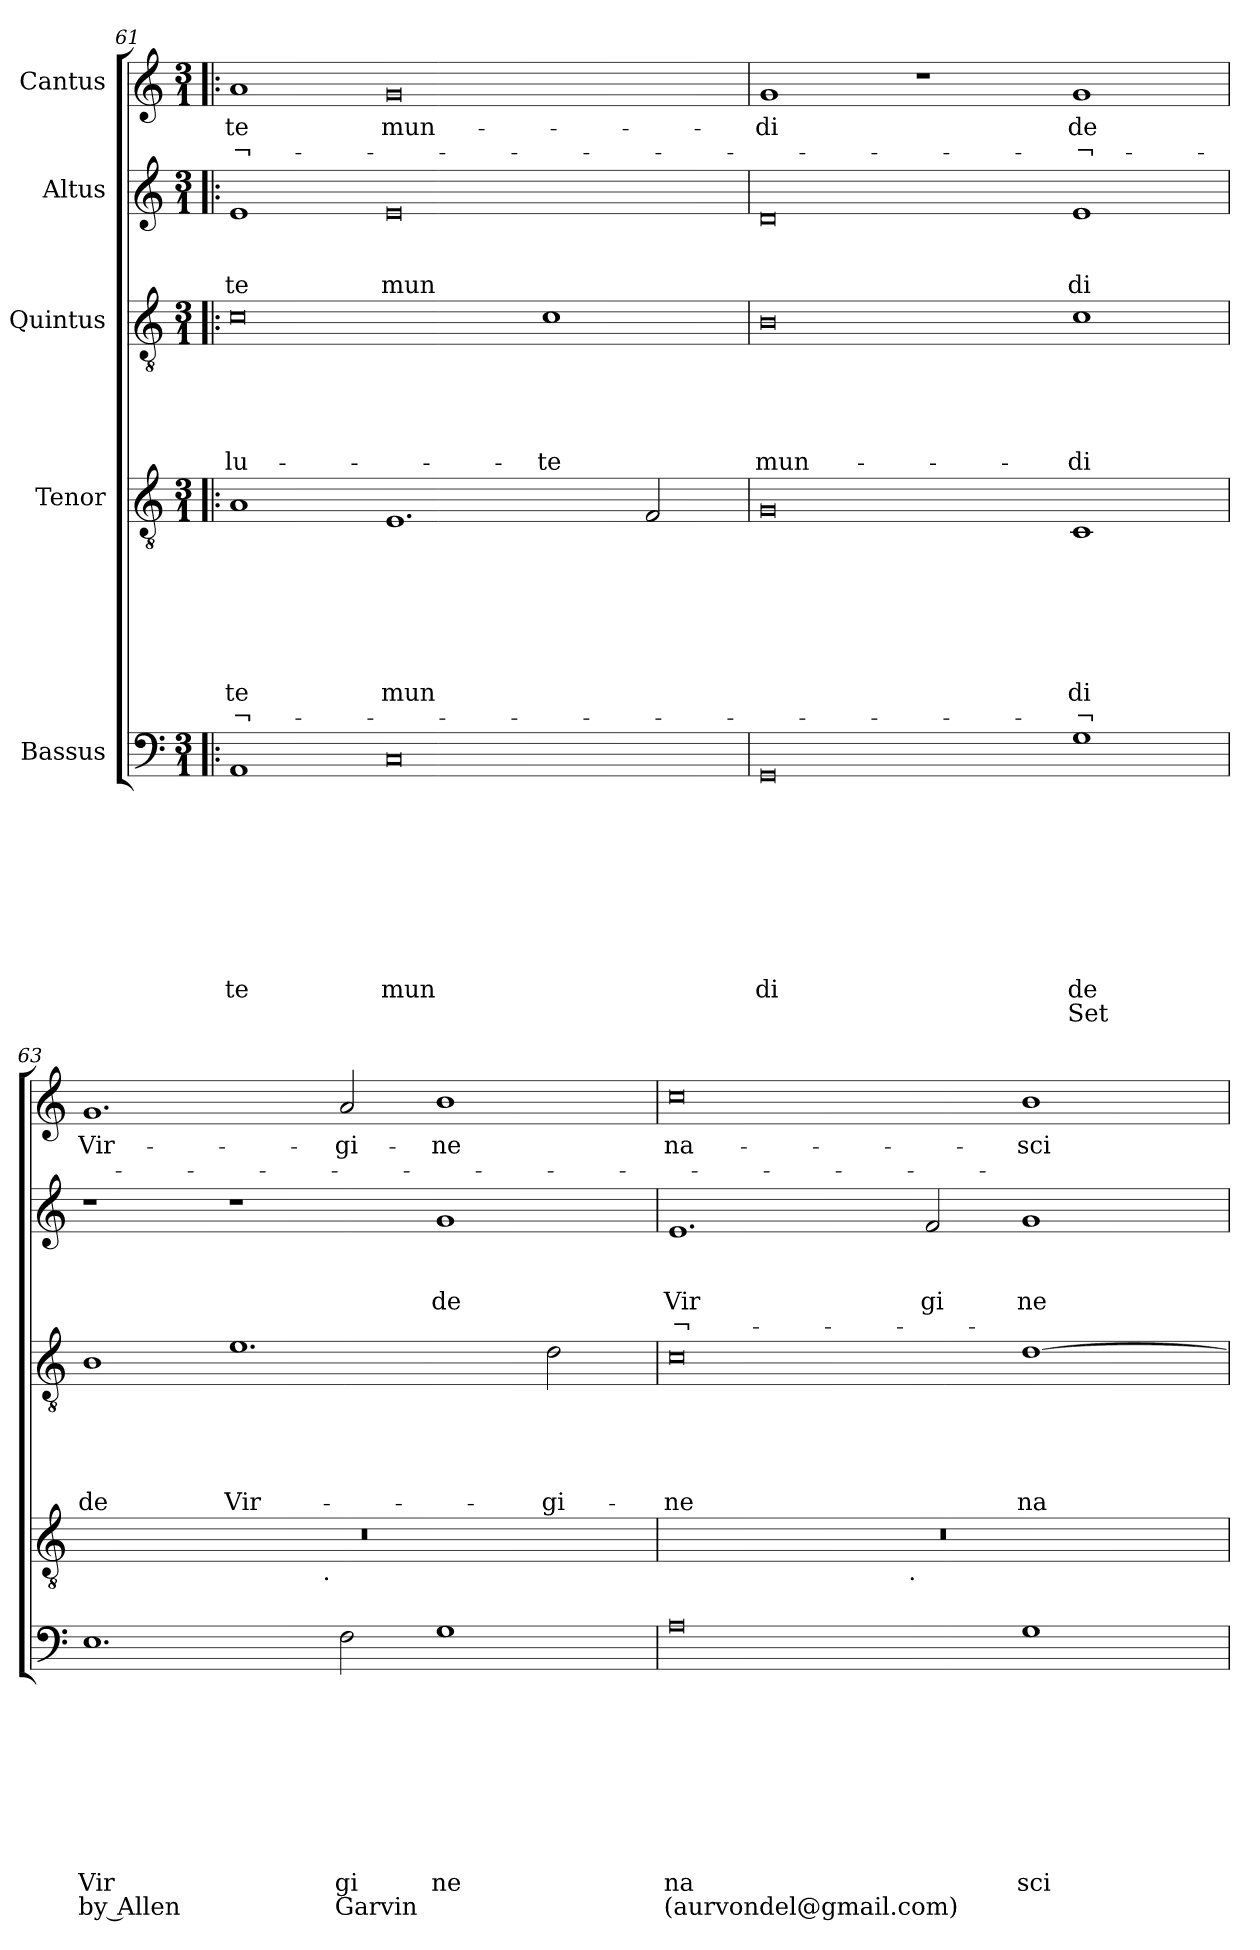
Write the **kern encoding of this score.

**kern	**text	**text	**text	**text	**text	**text	**text	**text	**text	**text	**kern	**text	**text	**text	**text	**text	**text	**text	**text	**kern	**text	**text	**text	**text	**text	**kern	**text	**text	**text	**text	**kern	**text	**text
*part5	*part5	*part5	*part5	*part5	*part5	*part5	*part5	*part5	*part5	*part5	*part4	*part4	*part4	*part4	*part4	*part4	*part4	*part4	*part4	*part3	*part3	*part3	*part3	*part3	*part3	*part2	*part2	*part2	*part2	*part2	*part1	*part1	*part1
*staff5	*staff5	*staff5	*staff5	*staff5	*staff5	*staff5	*staff5	*staff5	*staff5	*staff5	*staff4	*staff4	*staff4	*staff4	*staff4	*staff4	*staff4	*staff4	*staff4	*staff3	*staff3	*staff3	*staff3	*staff3	*staff3	*staff2	*staff2	*staff2	*staff2	*staff2	*staff1	*staff1	*staff1
*I"Bassus	*	*	*	*	*	*	*	*	*	*	*I"Tenor	*	*	*	*	*	*	*	*	*I"Quintus	*	*	*	*	*	*I"Altus	*	*	*	*	*I"Cantus	*	*
!!LO:LB:g=z
*clefF4	*	*	*	*	*	*	*	*	*	*	*clefGv2	*	*	*	*	*	*	*	*	*clefGv2	*	*	*	*	*	*clefG2	*	*	*	*	*clefG2	*	*
*k[]	*	*	*	*	*	*	*	*	*	*	*k[]	*	*	*	*	*	*	*	*	*k[]	*	*	*	*	*	*k[]	*	*	*	*	*k[]	*	*
*C:	*	*	*	*	*	*	*	*	*	*	*C:	*	*	*	*	*	*	*	*	*C:	*	*	*	*	*	*C:	*	*	*	*	*C:	*	*
*M3/1	*	*	*	*	*	*	*	*	*	*	*M3/1	*	*	*	*	*	*	*	*	*M3/1	*	*	*	*	*	*M3/1	*	*	*	*	*M3/1	*	*
=61!|:	=61!|:	=61!|:	=61!|:	=61!|:	=61!|:	=61!|:	=61!|:	=61!|:	=61!|:	=61!|:	=61!|:	=61!|:	=61!|:	=61!|:	=61!|:	=61!|:	=61!|:	=61!|:	=61!|:	=61!|:	=61!|:	=61!|:	=61!|:	=61!|:	=61!|:	=61!|:	=61!|:	=61!|:	=61!|:	=61!|:	=61!|:	=61!|:	=61!|:
!	!	!	!	!	!	!	!	!	!LO:LY:b	!	!	!	!	!	!	!	!	!LO:LY:b	!LO:LY:b	!	!	!	!	!	!LO:LY:b	!	!	!	!LO:LY:b	!	!	!LO:LY:b	!LO:LY:b
1AA	.	.	.	.	.	.	.	.	-te	.	1A	.	.	.	.	.	.	te	-¬-	0c	.	.	.	.	-lu-	1e	.	.	te	.	1a	-te	-¬-
!	!	!	!	!	!	!	!	!	!LO:LY:b	!	!	!	!	!	!	!	!	!LO:LY:b	!	!	!	!	!	!	!	!	!	!	!LO:LY:b	!	!	!LO:LY:b	!
0C	.	.	.	.	.	.	.	.	mun	.	1.E	.	.	.	.	.	.	mun	.	.	.	.	.	.	.	0e	.	.	mun	.	0g	mun-	.
!	!	!	!	!	!	!	!	!	!	!	!	!	!	!	!	!	!	!	!	!	!	!	!	!	!LO:LY:b	!	!	!	!	!	!	!	!
.	.	.	.	.	.	.	.	.	.	.	.	.	.	.	.	.	.	.	.	1c	.	.	.	.	-te	.	.	.	.	.	.	.	.
.	.	.	.	.	.	.	.	.	.	.	2F/	.	.	.	.	.	.	.	.	.	.	.	.	.	.	.	.	.	.	.	.	.	.
=62	=62	=62	=62	=62	=62	=62	=62	=62	=62	=62	=62	=62	=62	=62	=62	=62	=62	=62	=62	=62	=62	=62	=62	=62	=62	=62	=62	=62	=62	=62	=62	=62	=62
!	!	!	!	!	!	!	!	!	!LO:LY:b	!	!	!	!	!	!	!	!	!	!	!	!	!	!	!	!LO:LY:b	!	!	!	!	!	!	!LO:LY:b	!
0GG	.	.	.	.	.	.	.	.	di	.	0G	.	.	.	.	.	.	.	.	0B	.	.	.	.	mun-	0d	.	.	.	.	1g	-di	.
.	.	.	.	.	.	.	.	.	.	.	.	.	.	.	.	.	.	.	.	.	.	.	.	.	.	.	.	.	.	.	1r	.	.
!	!	!	!	!	!	!	!	!	!LO:LY:b	!LO:LY:b	!	!	!	!	!	!	!	!LO:LY:b	!LO:LY:b	!	!	!	!	!	!LO:LY:b	!	!	!	!LO:LY:b	!	!	!LO:LY:b	!LO:LY:b
1G	.	.	.	.	.	.	.	.	de	Set	1C	.	.	.	.	.	.	di	-¬-	1c	.	.	.	.	-di	1e	.	.	di	.	1g	de	-¬-
=63	=63	=63	=63	=63	=63	=63	=63	=63	=63	=63	=63	=63	=63	=63	=63	=63	=63	=63	=63	=63	=63	=63	=63	=63	=63	=63	=63	=63	=63	=63	=63	=63	=63
!	!	!	!	!	!	!	!	!	!LO:LY:b	!LO:LY:b	!	!	!	!	!	!	!	!	!	!	!	!	!	!	!LO:LY:b	!	!	!	!	!	!	!LO:LY:b	!
*	*	*	*	*	*	*	*	*	*	*	*^	*	*	*	*	*	*	*	*	*	*	*	*	*	*	*	*	*	*	*	*	*	*
1.E	.	.	.	.	.	.	.	.	Vir	by Allen	0.r	1ryy	.	.	.	.	.	.	.	.	1B	.	.	.	.	de	1r	.	.	.	.	1.g	Vir-	.
!	!	!	!	!	!	!	!	!	!	!	!	!	!	!	!	!	!	!	!	!	!	!	!	!	!	!LO:LY:b	!	!	!	!	!	!	!	!
.	.	.	.	.	.	.	.	.	.	.	.	4...ryy	.	.	.	.	.	.	.	.	1.e	.	.	.	.	Vir-	1r	.	.	.	.	.	.	.
!	!	!	!	!	!	!	!	!	!	!	!	!LO:TX:b:t=.	!	!	!	!	!	!	!	!	!	!	!	!	!	!	!	!	!	!	!	!	!	!
.	.	.	.	.	.	.	.	.	.	.	.	1ryy	.	.	.	.	.	.	.	.	.	.	.	.	.	.	.	.	.	.	.	.	.	.
!	!	!	!	!	!	!	!	!	!LO:LY:b	!LO:LY:b	!	!	!	!	!	!	!	!	!	!	!	!	!	!	!	!	!	!	!	!	!	!	!LO:LY:b	!
2F\	.	.	.	.	.	.	.	.	gi	Garvin	.	.	.	.	.	.	.	.	.	.	.	.	.	.	.	.	.	.	.	.	.	2a/	-gi-	.
!	!	!	!	!	!	!	!	!	!LO:LY:b	!	!	!	!	!	!	!	!	!	!	!	!	!	!	!	!	!	!	!	!	!LO:LY:b	!	!	!LO:LY:b	!
1G	.	.	.	.	.	.	.	.	ne	.	.	.	.	.	.	.	.	.	.	.	.	.	.	.	.	.	1g	.	.	de	.	1b	-ne	.
.	.	.	.	.	.	.	.	.	.	.	.	2ryy	.	.	.	.	.	.	.	.	.	.	.	.	.	.	.	.	.	.	.	.	.	.
!	!	!	!	!	!	!	!	!	!	!	!	!	!	!	!	!	!	!	!	!	!	!	!	!	!	!LO:LY:b	!	!	!	!	!	!	!	!
.	.	.	.	.	.	.	.	.	.	.	.	.	.	.	.	.	.	.	.	.	2d\	.	.	.	.	-gi-	.	.	.	.	.	.	.	.
.	.	.	.	.	.	.	.	.	.	.	.	32ryy	.	.	.	.	.	.	.	.	.	.	.	.	.	.	.	.	.	.	.	.	.	.
=64	=64	=64	=64	=64	=64	=64	=64	=64	=64	=64	=64	=64	=64	=64	=64	=64	=64	=64	=64	=64	=64	=64	=64	=64	=64	=64	=64	=64	=64	=64	=64	=64	=64	=64
!	!	!	!	!	!	!	!	!	!LO:LY:b	!LO:LY:b	!	!	!	!	!	!	!	!	!	!	!	!	!	!	!	!LO:LY:b	!	!	!	!LO:LY:b	!LO:LY:b	!	!LO:LY:b	!
0A	.	.	.	.	.	.	.	.	na	(aurvondel@gmail.com)	0.r	1ryy	.	.	.	.	.	.	.	.	0c	.	.	.	.	-ne	1.e	.	.	Vir	¬-	0cc	na-	.
.	.	.	.	.	.	.	.	.	.	.	.	4...ryy	.	.	.	.	.	.	.	.	.	.	.	.	.	.	.	.	.	.	.	.	.	.
!	!	!	!	!	!	!	!	!	!	!	!	!LO:TX:b:t=.	!	!	!	!	!	!	!	!	!	!	!	!	!	!	!	!	!	!	!	!	!	!
.	.	.	.	.	.	.	.	.	.	.	.	1ryy	.	.	.	.	.	.	.	.	.	.	.	.	.	.	.	.	.	.	.	.	.	.
!	!	!	!	!	!	!	!	!	!	!	!	!	!	!	!	!	!	!	!	!	!	!	!	!	!	!	!	!	!	!LO:LY:b	!	!	!	!
.	.	.	.	.	.	.	.	.	.	.	.	.	.	.	.	.	.	.	.	.	.	.	.	.	.	.	2f/	.	.	gi	.	.	.	.
!	!	!	!	!	!	!	!	!	!LO:LY:b	!	!	!	!	!	!	!	!	!	!	!	!	!	!	!	!	!LO:LY:b	!	!	!	!LO:LY:b	!	!	!LO:LY:b	!
1G	.	.	.	.	.	.	.	.	sci	.	.	.	.	.	.	.	.	.	.	.	[>1d	.	.	.	.	na-	1g	.	.	ne	.	1b	-sci	.
.	.	.	.	.	.	.	.	.	.	.	.	2ryy	.	.	.	.	.	.	.	.	.	.	.	.	.	.	.	.	.	.	.	.	.	.
.	.	.	.	.	.	.	.	.	.	.	.	32ryy	.	.	.	.	.	.	.	.	.	.	.	.	.	.	.	.	.	.	.	.	.	.
*	*	*	*	*	*	*	*	*	*	*	*v	*v	*	*	*	*	*	*	*	*	*	*	*	*	*	*	*	*	*	*	*	*	*	*
=	=	=	=	=	=	=	=	=	=	=	=	=	=	=	=	=	=	=	=	=	=	=	=	=	=	=	=	=	=	=	=	=	=
*-	*-	*-	*-	*-	*-	*-	*-	*-	*-	*-	*-	*-	*-	*-	*-	*-	*-	*-	*-	*-	*-	*-	*-	*-	*-	*-	*-	*-	*-	*-	*-	*-	*-
